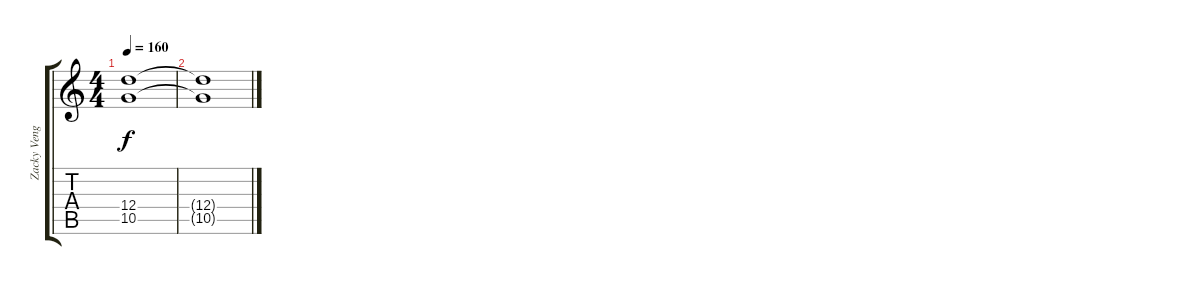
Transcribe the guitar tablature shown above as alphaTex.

\track ("Zacky Vengeance Ryhtem" "Zacky Veng") {instrument distortionguitar}
\staff {score tabs}
\tuning (E4 B3 G3 D3 A2 D2) {hide}
\ts (4 4)
\tempo 160
\clef g2
\ks c
(12.4{t} 10.5{t}).1{dy f} |
(12.4{t} 10.5{t}).1
